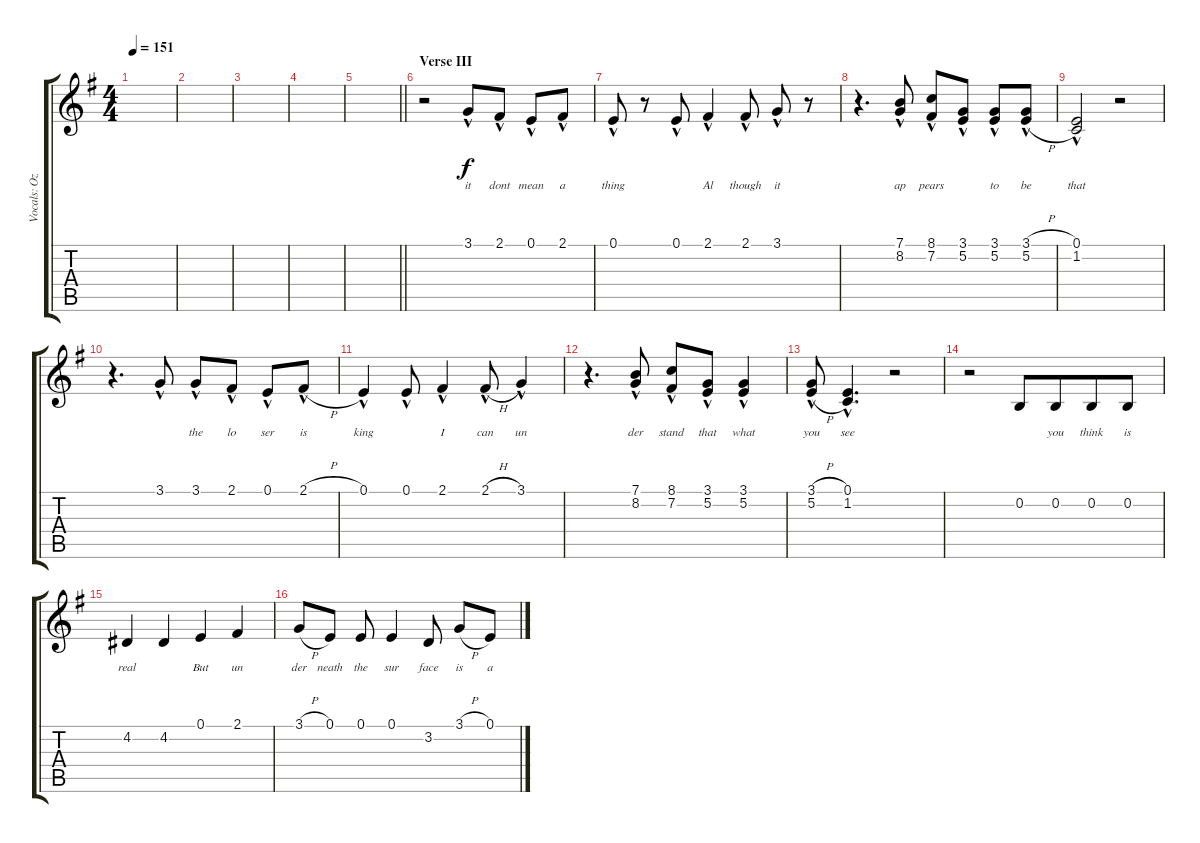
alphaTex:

\track ("Vocals: Ozzy" "Vocals: Oz") {instrument lead2sawtooth}
\staff {score tabs}
\tuning (E4 B3 G3 D3 A2 E2) {hide}
\ts (4 4)
\tempo 151
\clef g2
\ks g
|
|
|
|
\barLineRight lightlight
|
\section ("" "Verse III")
r.2 3.1{hac}.8{lyrics (0 "it") lyrics (1 "") lyrics (2 "") lyrics (3 "") lyrics (4 "")} 2.1{hac}.8{lyrics (0 "dont") lyrics (1 "") lyrics (2 "") lyrics (3 "") lyrics (4 "")} 0.1{hac}.8{lyrics (0 "mean") lyrics (1 "") lyrics (2 "") lyrics (3 "") lyrics (4 "")} 2.1{hac}.8{lyrics (0 "a") lyrics (1 "") lyrics (2 "") lyrics (3 "") lyrics (4 "")} |
0.1{hac}.8{lyrics (0 "thing") lyrics (1 "") lyrics (2 "") lyrics (3 "") lyrics (4 "")} r.8 0.1{hac}.8{lyrics (0 "") lyrics (1 "") lyrics (2 "") lyrics (3 "") lyrics (4 "")} 2.1{hac}.4{lyrics (0 "Al") lyrics (1 "") lyrics (2 "") lyrics (3 "") lyrics (4 "")} 2.1{hac}.8{lyrics (0 "though") lyrics (1 "") lyrics (2 "") lyrics (3 "") lyrics (4 "")} 3.1{hac}.8{lyrics (0 "it") lyrics (1 "") lyrics (2 "") lyrics (3 "") lyrics (4 "")} r.8 |
r.4{d} (7.1{hac} 8.2{hac}).8{lyrics (0 "ap") lyrics (1 "") lyrics (2 "") lyrics (3 "") lyrics (4 "")} (8.1{hac} 7.2{hac}).8{lyrics (0 "pears") lyrics (1 "") lyrics (2 "") lyrics (3 "") lyrics (4 "")} (3.1{hac} 5.2{hac}).8{lyrics (0 "") lyrics (1 "") lyrics (2 "") lyrics (3 "") lyrics (4 "")} (3.1{hac} 5.2{hac}).8{lyrics (0 "to") lyrics (1 "") lyrics (2 "") lyrics (3 "") lyrics (4 "")} (3.1{h hac} 5.2{h hac}).8{lyrics (0 "be") lyrics (1 "") lyrics (2 "") lyrics (3 "") lyrics (4 "")} |
(0.1{hac} 1.2{hac}).2{lyrics (0 "that") lyrics (1 "") lyrics (2 "") lyrics (3 "") lyrics (4 "")} r.2 |
r.4{d} 3.1{hac}.8{lyrics (0 "") lyrics (1 "") lyrics (2 "") lyrics (3 "") lyrics (4 "")} 3.1{hac}.8{lyrics (0 "the") lyrics (1 "") lyrics (2 "") lyrics (3 "") lyrics (4 "")} 2.1{hac}.8{lyrics (0 "lo") lyrics (1 "") lyrics (2 "") lyrics (3 "") lyrics (4 "")} 0.1{hac}.8{lyrics (0 "ser") lyrics (1 "") lyrics (2 "") lyrics (3 "") lyrics (4 "")} 2.1{h hac}.8{lyrics (0 "is") lyrics (1 "") lyrics (2 "") lyrics (3 "") lyrics (4 "")} |
0.1{hac}.4{lyrics (0 "king") lyrics (1 "") lyrics (2 "") lyrics (3 "") lyrics (4 "")} 0.1{hac}.8{lyrics (0 "") lyrics (1 "") lyrics (2 "") lyrics (3 "") lyrics (4 "")} 2.1{hac}.4{lyrics (0 "I") lyrics (1 "") lyrics (2 "") lyrics (3 "") lyrics (4 "")} 2.1{h hac}.8{lyrics (0 "can") lyrics (1 "") lyrics (2 "") lyrics (3 "") lyrics (4 "")} 3.1{hac}.4{lyrics (0 "un") lyrics (1 "") lyrics (2 "") lyrics (3 "") lyrics (4 "")} |
r.4{d} (7.1{hac} 8.2{hac}).8{lyrics (0 "der") lyrics (1 "") lyrics (2 "") lyrics (3 "") lyrics (4 "")} (8.1{hac} 7.2{hac}).8{lyrics (0 "stand") lyrics (1 "") lyrics (2 "") lyrics (3 "") lyrics (4 "")} (3.1{hac} 5.2{hac}).8{lyrics (0 "that") lyrics (1 "") lyrics (2 "") lyrics (3 "") lyrics (4 "")} (3.1{hac} 5.2{hac}).4{lyrics (0 "what") lyrics (1 "") lyrics (2 "") lyrics (3 "") lyrics (4 "")} |
(3.1{h hac} 5.2{h hac}).8{lyrics (0 "you") lyrics (1 "") lyrics (2 "") lyrics (3 "") lyrics (4 "")} (0.1{hac} 1.2{hac}).4{d lyrics (0 "see") lyrics (1 "") lyrics (2 "") lyrics (3 "") lyrics (4 "")} r.2 |
r.2 0.2.8{lyrics (0 "") lyrics (1 "") lyrics (2 "") lyrics (3 "") lyrics (4 "") dy f} 0.2.8{lyrics (0 "you") lyrics (1 "") lyrics (2 "") lyrics (3 "") lyrics (4 "") beam merge} 0.2.8{lyrics (0 "think") lyrics (1 "") lyrics (2 "") lyrics (3 "") lyrics (4 "")} 0.2.8{lyrics (0 "is") lyrics (1 "") lyrics (2 "") lyrics (3 "") lyrics (4 "")} |
4.2.4{lyrics (0 "real") lyrics (1 "") lyrics (2 "") lyrics (3 "") lyrics (4 "")} 4.2.4{lyrics (0 "") lyrics (1 "") lyrics (2 "") lyrics (3 "") lyrics (4 "")} 0.1.4{lyrics (0 "But") lyrics (1 "") lyrics (2 "") lyrics (3 "") lyrics (4 "")} 2.1.4{lyrics (0 "un") lyrics (1 "") lyrics (2 "") lyrics (3 "") lyrics (4 "")} |
3.1{h}.8{lyrics (0 "der") lyrics (1 "") lyrics (2 "") lyrics (3 "") lyrics (4 "")} 0.1.8{lyrics (0 "neath") lyrics (1 "") lyrics (2 "") lyrics (3 "") lyrics (4 "")} 0.1.8{lyrics (0 "the") lyrics (1 "") lyrics (2 "") lyrics (3 "") lyrics (4 "")} 0.1.4{lyrics (0 "sur") lyrics (1 "") lyrics (2 "") lyrics (3 "") lyrics (4 "")} 3.2.8{lyrics (0 "face") lyrics (1 "") lyrics (2 "") lyrics (3 "") lyrics (4 "")} 3.1{h}.8{lyrics (0 "is") lyrics (1 "") lyrics (2 "") lyrics (3 "") lyrics (4 "")} 0.1{h}.8{lyrics (0 "a") lyrics (1 "") lyrics (2 "") lyrics (3 "") lyrics (4 "")}
